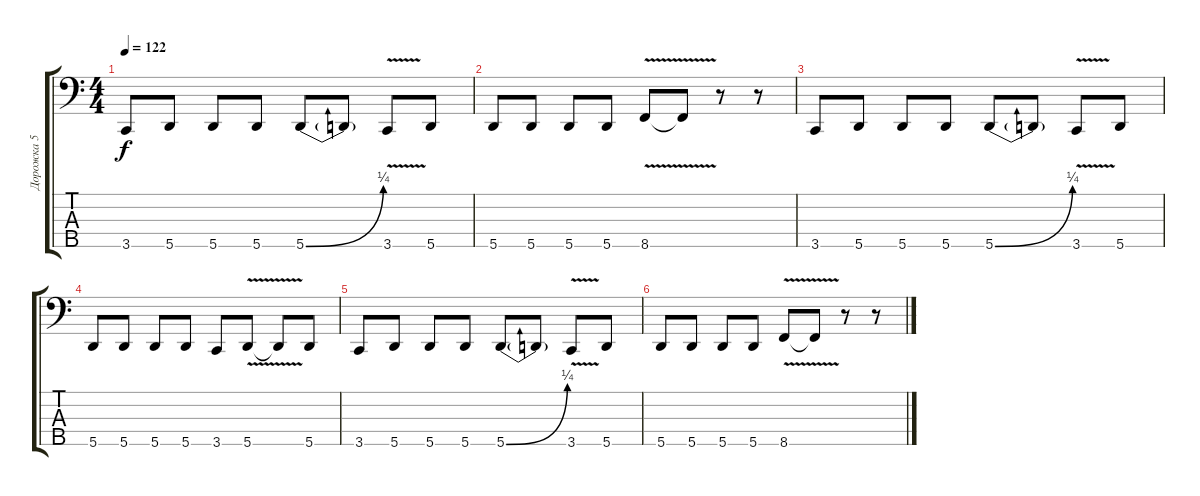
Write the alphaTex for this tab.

\track ("Дорожка 5" "Дорожка 5") {instrument electricbasspick}
\staff {score tabs}
\tuning (F2 C2 G1 D1 A0) {hide}
\ts (4 4)
\tempo 122
\clef f4
\ks c
3.5.8{dy f} 5.5.8 5.5.8 5.5.8 5.5{be (bend 0 0 60 1)}.8 5.5{t}.8 3.5{v}.8 5.5.8 |
5.5.8 5.5.8 5.5.8 5.5.8 8.5{v}.8 8.5{t}.8 r.8 r.8 |
3.5.8 5.5.8 5.5.8 5.5.8 5.5{be (bend 0 0 60 1)}.8 5.5{t}.8 3.5{v}.8 5.5.8 |
5.5.8 5.5.8 5.5.8 5.5.8 3.5.8 5.5{v}.8 5.5{t}.8 5.5.8 |
3.5.8 5.5.8 5.5.8 5.5.8 5.5{be (bend 0 0 60 1)}.8 5.5{t}.8 3.5{v}.8 5.5.8 |
5.5.8 5.5.8 5.5.8 5.5.8 8.5{v}.8 8.5{t}.8 r.8 r.8
